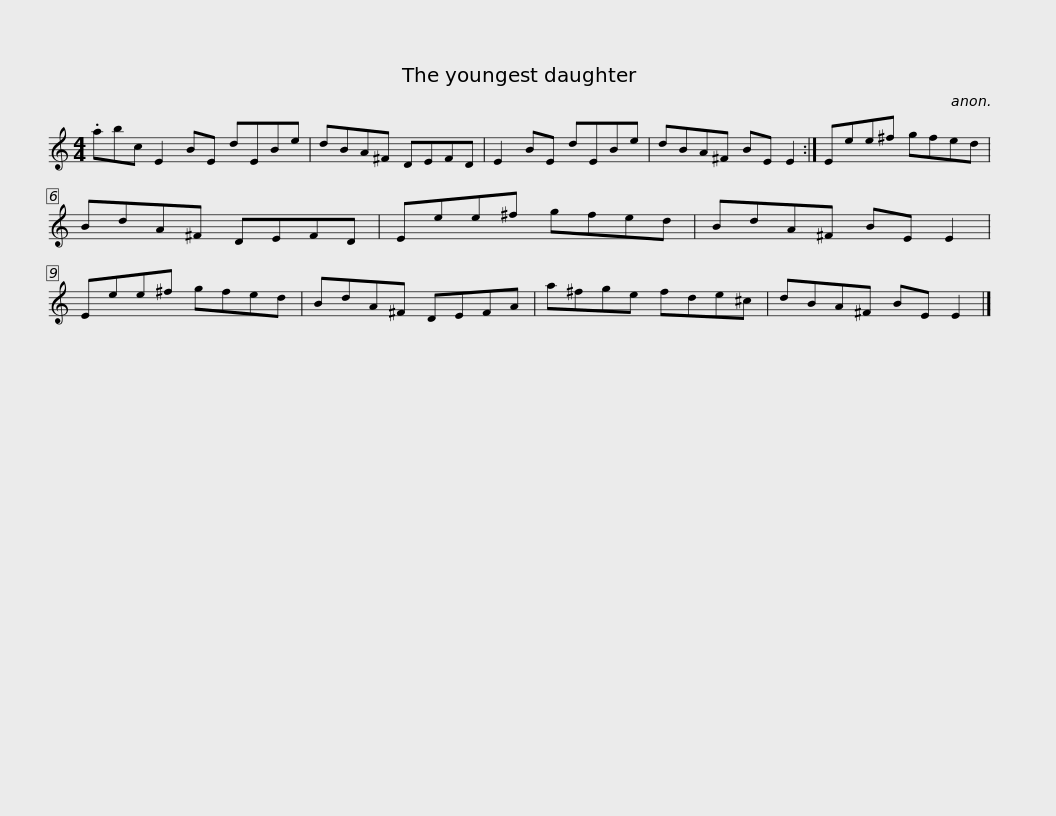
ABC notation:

X:1
L:1/8
M:4/4
I:linebreak $
K:C
V:1 treble
V:1
 .abc E2 BE dEBe | dBA^F DEFD | E2 BE dEBe | dBA^F BE E2 :| Eee^f gfed |$ %5
 BdA^F DEFD | Eee^f gfed | BdA^F BE E2 | Eee^f gfed | BdA^F DEFA |$ %10
 a^fge fde^c | dBA^F BE E2 |] %12
